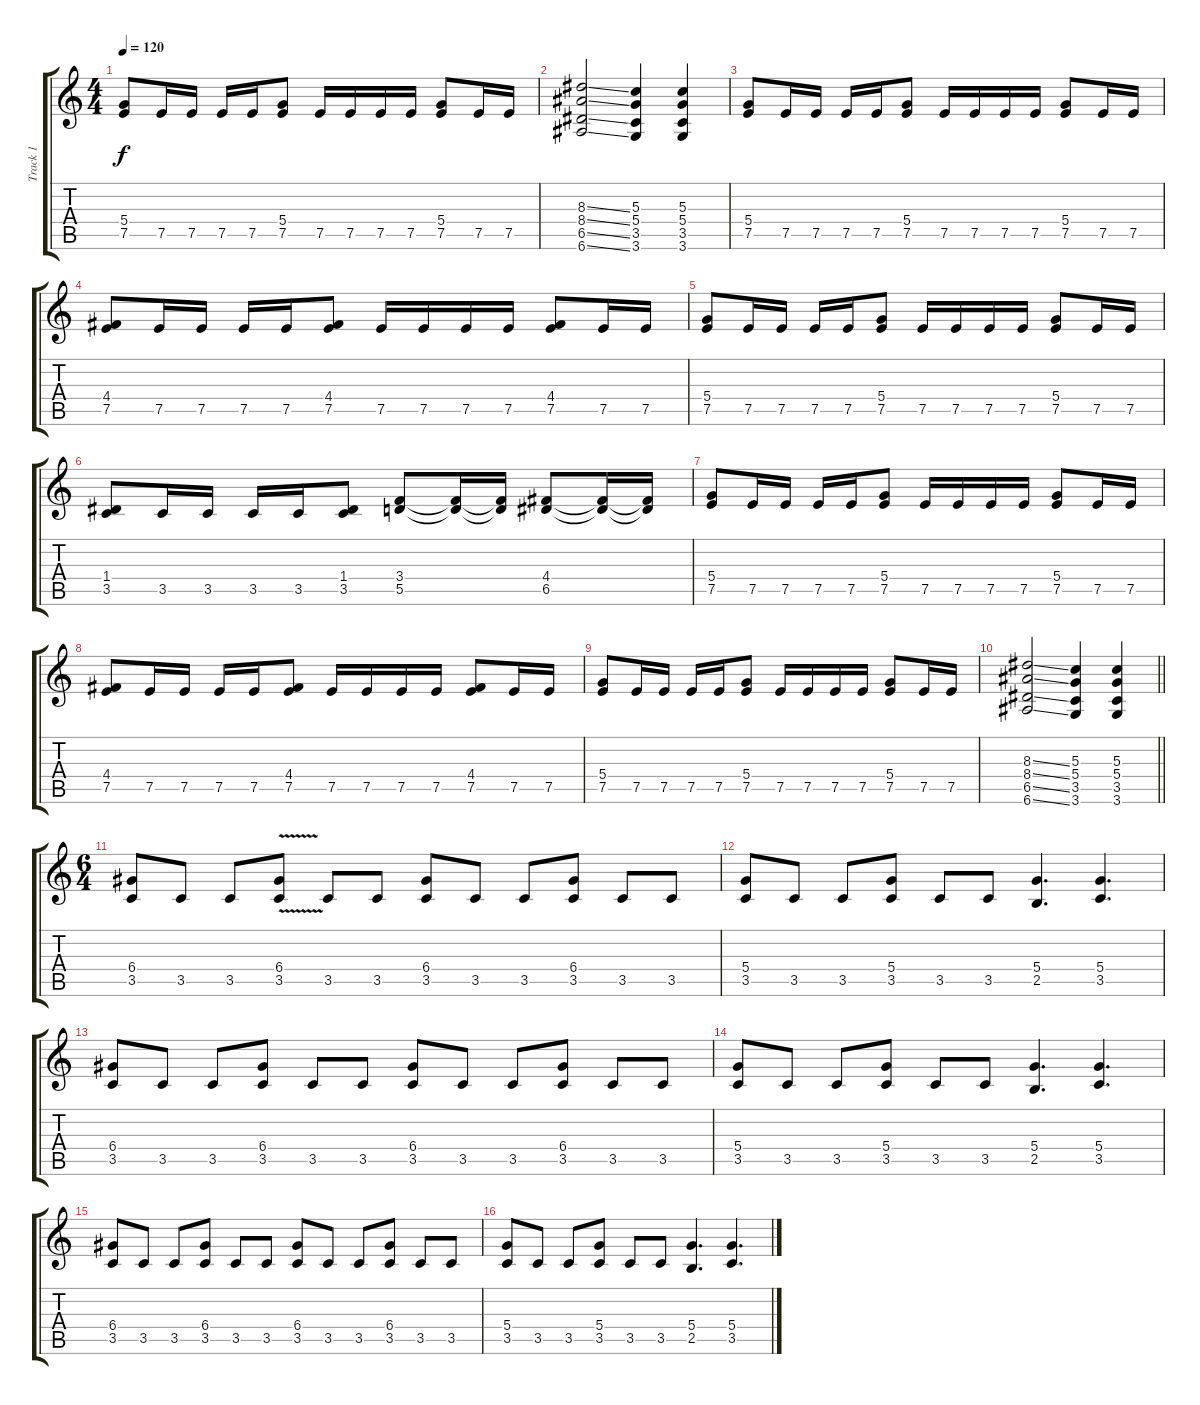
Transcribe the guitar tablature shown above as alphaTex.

\track ("Track 1" "Track 1") {instrument overdrivenguitar}
\staff {score tabs}
\tuning (E4 B3 G3 D3 A2 E2) {hide}
\ts (4 4)
\tempo 120
\clef g2
\ks c
(5.4 7.5).8{dy f} 7.5.16 7.5.16 7.5.16 7.5.16 (5.4 7.5).8 7.5.16 7.5.16 7.5.16 7.5.16 (5.4 7.5).8 7.5.16 7.5.16 |
(8.3{ss} 8.4{ss} 6.5{ss} 6.6{ss}).2 (5.3 5.4 3.5 3.6).4 (5.3 5.4 3.5 3.6).4 |
(5.4 7.5).8 7.5.16 7.5.16 7.5.16 7.5.16 (5.4 7.5).8 7.5.16 7.5.16 7.5.16 7.5.16 (5.4 7.5).8 7.5.16 7.5.16 |
(4.4 7.5).8 7.5.16 7.5.16 7.5.16 7.5.16 (4.4 7.5).8 7.5.16 7.5.16 7.5.16 7.5.16 (4.4 7.5).8 7.5.16 7.5.16 |
(5.4 7.5).8 7.5.16 7.5.16 7.5.16 7.5.16 (5.4 7.5).8 7.5.16 7.5.16 7.5.16 7.5.16 (5.4 7.5).8 7.5.16 7.5.16 |
(1.4 3.5).8 3.5.16 3.5.16 3.5.16 3.5.16 (1.4 3.5).8 (3.4 5.5).8 (3.4{t} 5.5{t}).16 (3.4{t} 5.5{t}).16 (4.4 6.5).8 (4.4{t} 6.5{t}).16 (4.4{t} 6.5{t}).16 |
(5.4 7.5).8 7.5.16 7.5.16 7.5.16 7.5.16 (5.4 7.5).8 7.5.16 7.5.16 7.5.16 7.5.16 (5.4 7.5).8 7.5.16 7.5.16 |
(4.4 7.5).8 7.5.16 7.5.16 7.5.16 7.5.16 (4.4 7.5).8 7.5.16 7.5.16 7.5.16 7.5.16 (4.4 7.5).8 7.5.16 7.5.16 |
(5.4 7.5).8 7.5.16 7.5.16 7.5.16 7.5.16 (5.4 7.5).8 7.5.16 7.5.16 7.5.16 7.5.16 (5.4 7.5).8 7.5.16 7.5.16 |
\barLineRight lightlight
(8.3{ss} 8.4{ss} 6.5{ss} 6.6{ss}).2 (5.3 5.4 3.5 3.6).4 (5.3 5.4 3.5 3.6).4 |
\ts (6 4)
(6.4 3.5).8 3.5.8 3.5.8 (6.4{v} 3.5).8 3.5.8 3.5.8 (6.4 3.5).8 3.5.8 3.5.8 (6.4 3.5).8 3.5.8 3.5.8 |
(5.4 3.5).8 3.5.8 3.5.8 (5.4 3.5).8 3.5.8 3.5.8 (5.4 2.5).4{d} (5.4 3.5).4{d} |
(6.4 3.5).8 3.5.8 3.5.8 (6.4 3.5).8 3.5.8 3.5.8 (6.4 3.5).8 3.5.8 3.5.8 (6.4 3.5).8 3.5.8 3.5.8 |
(5.4 3.5).8 3.5.8 3.5.8 (5.4 3.5).8 3.5.8 3.5.8 (5.4 2.5).4{d} (5.4 3.5).4{d} |
(6.4 3.5).8 3.5.8 3.5.8 (6.4 3.5).8 3.5.8 3.5.8 (6.4 3.5).8 3.5.8 3.5.8 (6.4 3.5).8 3.5.8 3.5.8 |
(5.4 3.5).8 3.5.8 3.5.8 (5.4 3.5).8 3.5.8 3.5.8 (5.4 2.5).4{d} (5.4 3.5).4{d}
